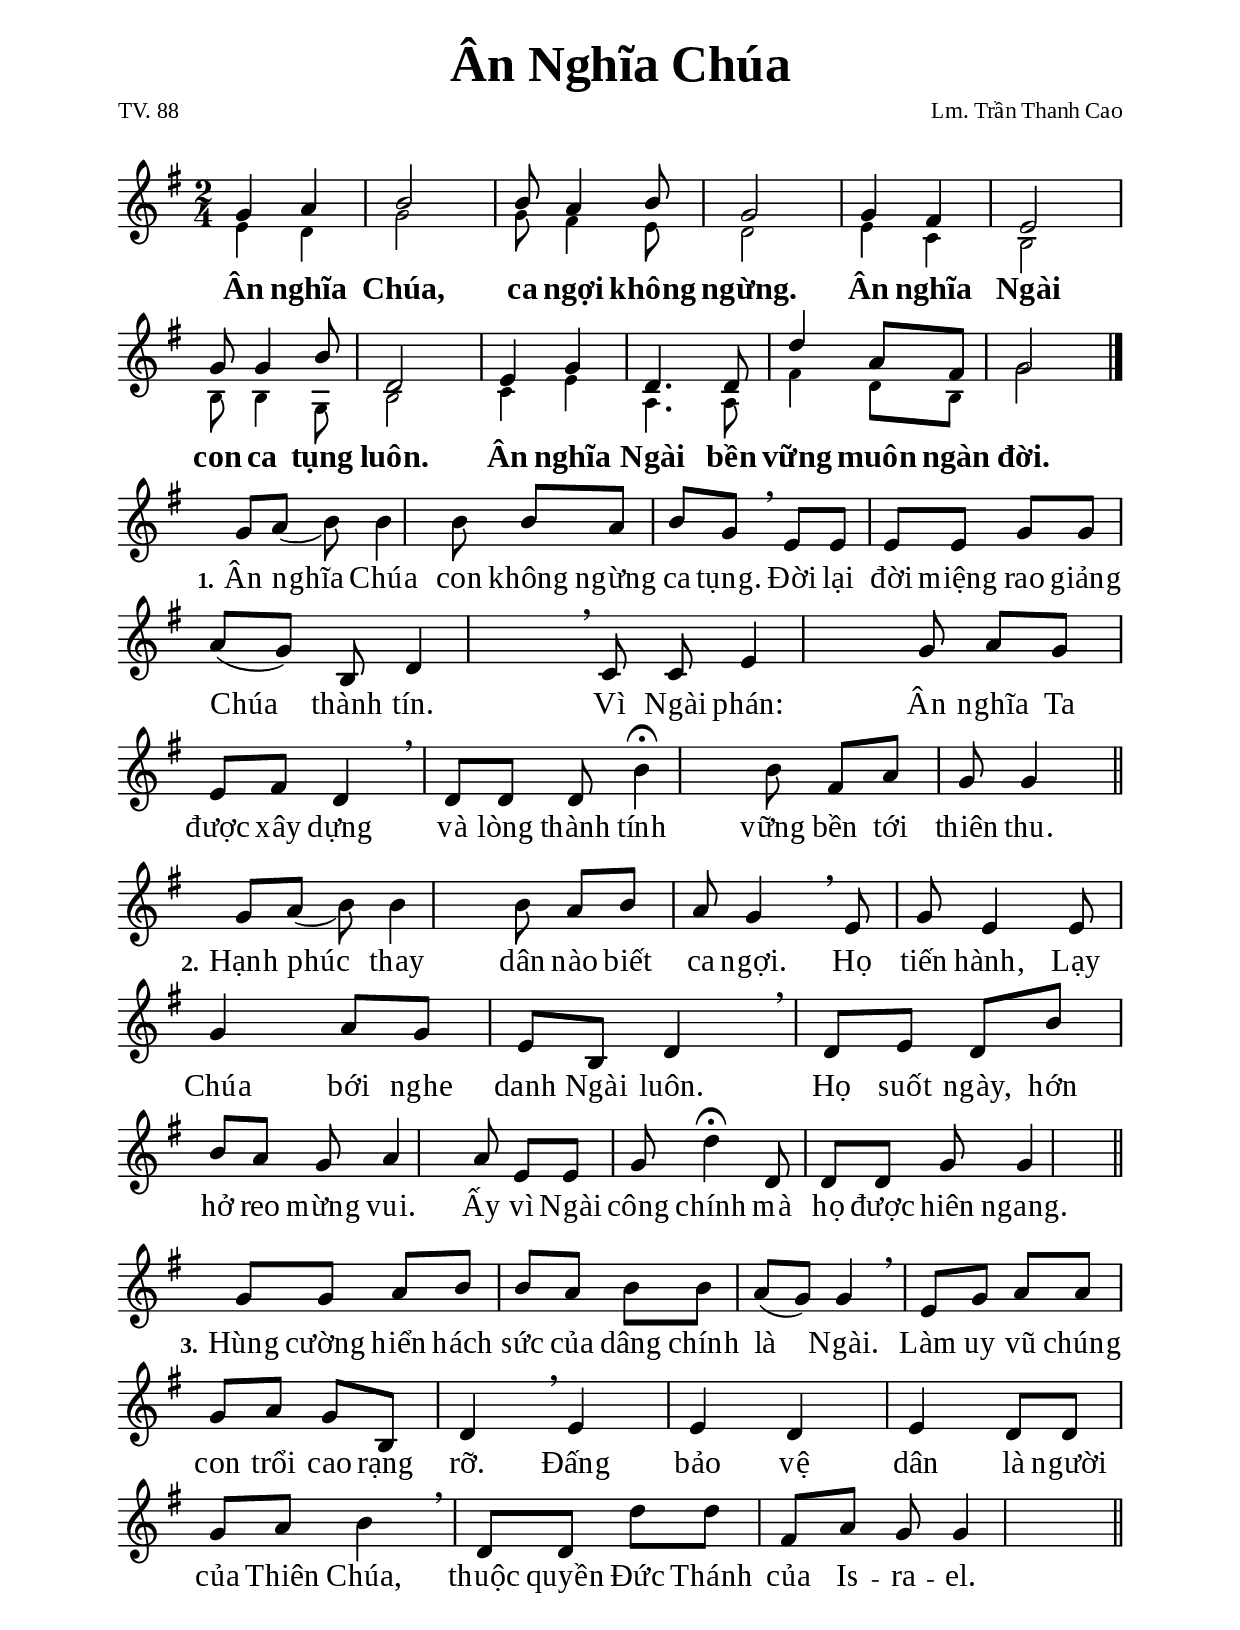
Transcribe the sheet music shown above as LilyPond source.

% Cài đặt chung
\version "2.20.0"
\include "english.ly"

\header {
  title = \markup { \fontsize #3 "Ân Nghĩa Chúa" }
  poet = "TV. 88"
  composer = "Lm. Trần Thanh Cao"
  arranger = " "
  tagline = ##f
}

\paper {
  #(set-paper-size "a4")
  top-margin = 15\mm
  bottom-margin = 15\mm
  left-margin = 20\mm
  right-margin = 20\mm
  indent = #0
  #(define fonts
    (make-pango-font-tree
      "Liberation Serif"
      "Liberation Serif"
      "Liberation Serif"
      (/ 20 20)))
  page-count = #1
}

% Nhạc điệp khúc
nhacDiepKhucSop= \relative c'' {
  g4 a |
  b2 |
  b8 a4 b8 |
  g2 |
  g4 fs |
  e2 |
  g8 g4 b8 |
  d,2 |
  e4 g |
  d4. d8 |
  d'4 a8 fs |
  g2 \bar "|."
}

nhacDiepKhucBass= \relative c' {
  e4 d |
  g2 |
  g8 fs4 e8 |
  d2 |
  e4 c |
  b2 |
  b8 b4 g8 |
  b2 |
  c4 e |
  a,4. a8 |
  fs'4 d8 b |
  g'2
}

% Nhạc phiên khúc
nhacPhienKhucMot = \relative c'' {
  g8 a _(b) b4 b8 b a b g \breathe
  e e e e g g a (g) b, d4 \breathe
  c8 c e4 g8 a g e fs d4 \breathe
  d8 d d b'4 \fermata b8 fs a g g4 \bar "||"
}

nhacPhienKhucHai = \relative c'' {
  g8 a _(b) b4 b8 a b a g4 \breathe
  e8 g e4 e8 g4 a8 g e b d4 \breathe
  d8 e d b' b a g a4 a8 e e g d'4 \fermata
  d,8 d d g g4 \bar "||"
}

nhacPhienKhucBa = \relative c'' {
  g8 g a b b a b b a (g) g4 \breathe
  e8 g a a g a g b, d4 \breathe
  e4 e d e4 d8 d g a b4 \breathe
  d,8 d d' d fs, a g g4 \bar "||"
}

% Lời điệp khúc
loiDiepKhuc = \lyricmode {
  Ân nghĩa Chúa, ca ngợi không ngừng.
  Ân nghĩa Ngài con ca tụng luôn.
  Ân nghĩa Ngài bền vững muôn ngàn đời.
}

% Lời phiên khúc
loiPhienKhucMot = \lyricmode {
  \set stanza = #"1."
  Ân nghĩa Chúa con không ngừng ca tụng.
  Đời lại đời miệng rao giảng Chúa thành tín.
  Vì Ngài phán: Ân nghĩa Ta được xây dựng
  và lòng thành tính vững bền tới thiên thu.
}

loiPhienKhucHai = \lyricmode {
  \set stanza = #"2."
  Hạnh phúc thay dân nào biết ca ngợi.
  Họ tiến hành, Lạy Chúa bới nghe danh Ngài luôn.
  Họ suốt ngày, hớn hở reo mừng vui.
  Ấy vì Ngài công chính mà họ được hiên ngang.
}

loiPhienKhucBa = \lyricmode {
  \set stanza = #"3."
  Hùng cường hiển hách sức của dâng chính là Ngài.
  Làm uy vũ chúng con trổi cao rạng rỡ.
  Đấng bảo vệ dân là người của Thiên Chúa,
  thuộc quyền Đức Thánh của Is -- ra -- el.
}


% Dàn trang
\score {
  \new ChoirStaff <<
    \new Staff = diepKhuc \with {
        \consists "Merge_rests_engraver"
        \magnifyStaff #(magstep +1)
      }
      <<
      \new Voice = beSop {
        \voiceOne \key g \major \time 2/4 \nhacDiepKhucSop
      }
      \new Voice = beBas {
        \override NoteHead.font-size = #-2
        \voiceTwo \key g \major \time 2/4 \nhacDiepKhucBass
      }
    >>
    \new Lyrics \lyricsto beSop \loiDiepKhuc
  >>
  \layout {
    \override Lyrics.LyricText.font-series = #'bold
    \override Lyrics.LyricText.font-size = #+3
    \override Lyrics.LyricSpace.minimum-distance = #0.5
    \override Score.BarNumber.break-visibility = ##(#f #f #f)
  }
}

\score {
  \new ChoirStaff <<
    \new Staff = phienKhuc \with {
        \magnifyStaff #(magstep +1)
      }
      <<
      \new Voice = beSop {
        \key g \major \time 2/4 \nhacPhienKhucMot
      }
    >>
    \new Lyrics \lyricsto beSop \loiPhienKhucMot
  >>
  \layout {
    \override Staff.TimeSignature.transparent = ##t
    \override Lyrics.LyricText.font-size = #+3
    \override Lyrics.LyricSpace.minimum-distance = #0.5
    \override Score.BarNumber.break-visibility = ##(#f #f #f)
    \set Score.barAlways = ##t
    \set Score.defaultBarType = ""
  }
}

\score {
  \new ChoirStaff <<
    \new Staff = phienKhuc \with {
        \magnifyStaff #(magstep +1)
      }
      <<
      \new Voice = beSop {
        \key g \major \time 2/4 \nhacPhienKhucHai
      }
    >>
    \new Lyrics \lyricsto beSop \loiPhienKhucHai
  >>
  \layout {
    \override Staff.TimeSignature.transparent = ##t
    \override Lyrics.LyricText.font-size = #+3
    \override Lyrics.LyricSpace.minimum-distance = #0.5
    \override Score.BarNumber.break-visibility = ##(#f #f #f)
    \set Score.barAlways = ##t
    \set Score.defaultBarType = ""
  }
}

\score {
  \new ChoirStaff <<
    \new Staff = phienKhuc \with {
        \magnifyStaff #(magstep +1)
      }
      <<
      \new Voice = beSop {
        \key g \major \time 2/4 \nhacPhienKhucBa
      }
    >>
    \new Lyrics \lyricsto beSop \loiPhienKhucBa
  >>
  \layout {
    \override Staff.TimeSignature.transparent = ##t
    \override Lyrics.LyricText.font-size = #+3
    \override Lyrics.LyricSpace.minimum-distance = #0.5
    \override Score.BarNumber.break-visibility = ##(#f #f #f)
    \set Score.barAlways = ##t
    \set Score.defaultBarType = ""
  }
}
